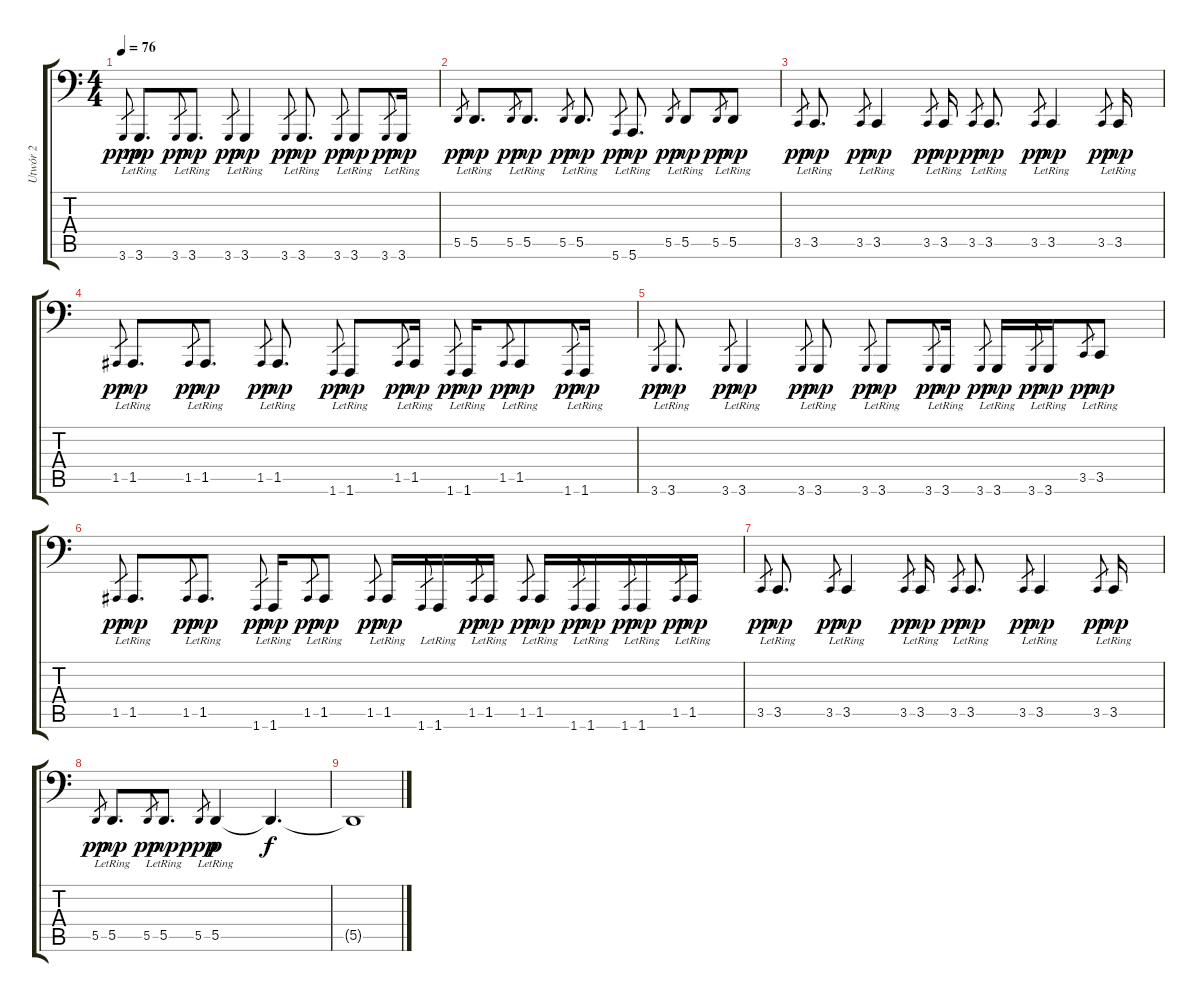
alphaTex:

\track ("Utwór 2" "Utwór 2") {instrument acousticgrandpiano}
\staff {score tabs}
\tuning (E3 B2 G2 D2 A1 E1) {hide}
\ts (4 4)
\tempo 76
\clef f4
\ks c
3.6.8{gr dy ppp} 3.6{lr}.8{d dy mp} 3.6.8{gr dy pp} 3.6{lr}.8{d dy mp} 3.6.8{gr dy pp} 3.6{lr}.4{dy mp} 3.6.8{gr dy pp} 3.6{lr}.8{d dy mp} 3.6.8{gr dy pp} 3.6{lr}.8{dy mp} 3.6.8{gr dy pp} 3.6{lr}.16{dy mp} |
5.5.8{gr dy pp} 5.5{lr}.8{d dy mp} 5.5.8{gr dy pp} 5.5{lr}.8{d dy mp} 5.5.8{gr dy pp} 5.5{lr}.8{d dy mp} 5.6.8{gr dy pp} 5.6{lr}.8{d dy mp} 5.5.8{gr dy pp} 5.5{lr}.8{dy mp} 5.5.8{gr dy pp} 5.5{lr}.8{dy mp} |
3.5.8{gr dy pp} 3.5{lr}.8{d dy mp} 3.5.8{gr dy pp} 3.5{lr}.4{dy mp} 3.5.8{gr dy pp} 3.5{lr}.16{dy mp} 3.5.8{gr dy pp} 3.5{lr}.8{d dy mp} 3.5.8{gr dy pp} 3.5{lr}.4{dy mp} 3.5.8{gr dy pp} 3.5{lr}.16{dy mp} |
1.5.8{gr dy pp} 1.5{lr}.8{d dy mp} 1.5.8{gr dy pp} 1.5{lr}.8{d dy mp} 1.5.8{gr dy pp} 1.5{lr}.8{d dy mp} 1.6.8{gr dy pp} 1.6{lr}.8{dy mp} 1.5.8{gr dy pp} 1.5{lr}.16{dy mp} 1.6.8{gr dy pp} 1.6{lr}.16{dy mp} 1.5.8{gr dy pp} 1.5{lr}.8{dy mp} 1.6.8{gr dy pp} 1.6{lr}.16{dy mp} |
3.6.8{gr dy pp} 3.6{lr}.8{d dy mp} 3.6.8{gr dy pp} 3.6{lr}.4{dy mp} 3.6.8{gr dy pp} 3.6{lr}.8{dy mp} 3.6.8{gr dy pp} 3.6{lr}.8{dy mp} 3.6.8{gr dy pp} 3.6{lr}.16{dy mp} 3.6.8{gr dy pp} 3.6{lr}.16{dy mp} 3.6.8{gr dy pp} 3.6{lr}.16{dy mp} 3.5.8{gr dy pp} 3.5{lr}.8{dy mp} |
1.5.8{gr dy pp} 1.5{lr}.8{d dy mp} 1.5.8{gr dy pp} 1.5{lr}.8{d dy mp} 1.6.8{gr dy pp} 1.6{lr}.16{dy mp} 1.5.8{gr dy pp} 1.5{lr}.8{dy mp} 1.5.8{gr dy pp} 1.5{lr}.16{dy mp} 1.6.8{gr} 1.6{lr}.16 1.5.8{gr dy pp} 1.5{lr}.16{dy mp} 1.5.8{gr dy pp} 1.5{lr}.16{dy mp} 1.6.8{gr dy pp} 1.6{lr}.16{dy mp} 1.6.8{gr dy pp} 1.6{lr}.16{dy mp} 1.5.8{gr dy pp} 1.5{lr}.16{dy mp} |
3.5.8{gr dy pp} 3.5{lr}.8{d dy mp} 3.5.8{gr dy pp} 3.5{lr}.4{dy mp} 3.5.8{gr dy pp} 3.5{lr}.16{dy mp} 3.5.8{gr dy pp} 3.5{lr}.8{d dy mp} 3.5.8{gr dy pp} 3.5{lr}.4{dy mp} 3.5.8{gr dy pp} 3.5{lr}.16{dy mp} |
5.5.8{gr dy pp} 5.5{lr}.8{d dy mp} 5.5.8{gr dy pp} 5.5{lr}.8{d dy mp} 5.5.8{gr dy ppp} 5.5{lr}.4{dy p} 5.5{t}.4{d dy f} |
5.5{t}.1
